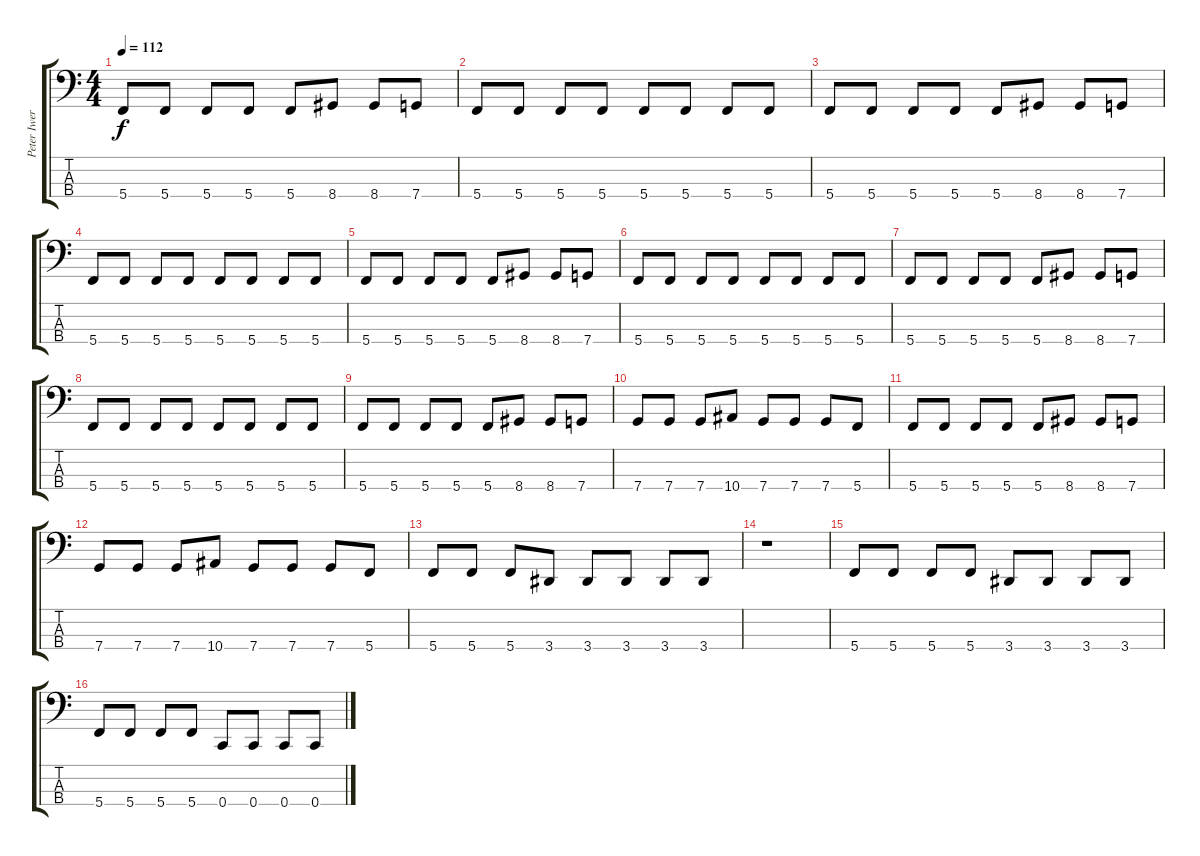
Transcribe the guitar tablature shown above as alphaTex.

\track ("Peter Iwers" "Peter Iwer") {instrument electricbassfinger}
\staff {score tabs}
\tuning (Eb2 Bb1 F1 C1) {hide}
\ts (4 4)
\tempo 112
\clef f4
\ks c
5.4.8{dy f} 5.4.8 5.4.8 5.4.8 5.4.8 8.4.8 8.4.8 7.4.8 |
5.4.8 5.4.8 5.4.8 5.4.8 5.4.8 5.4.8 5.4.8 5.4.8 |
5.4.8 5.4.8 5.4.8 5.4.8 5.4.8 8.4.8 8.4.8 7.4.8 |
5.4.8 5.4.8 5.4.8 5.4.8 5.4.8 5.4.8 5.4.8 5.4.8 |
5.4.8 5.4.8 5.4.8 5.4.8 5.4.8 8.4.8 8.4.8 7.4.8 |
5.4.8 5.4.8 5.4.8 5.4.8 5.4.8 5.4.8 5.4.8 5.4.8 |
5.4.8 5.4.8 5.4.8 5.4.8 5.4.8 8.4.8 8.4.8 7.4.8 |
5.4.8 5.4.8 5.4.8 5.4.8 5.4.8 5.4.8 5.4.8 5.4.8 |
5.4.8 5.4.8 5.4.8 5.4.8 5.4.8 8.4.8 8.4.8 7.4.8 |
7.4.8 7.4.8 7.4.8 10.4.8 7.4.8 7.4.8 7.4.8 5.4.8 |
5.4.8 5.4.8 5.4.8 5.4.8 5.4.8 8.4.8 8.4.8 7.4.8 |
7.4.8 7.4.8 7.4.8 10.4.8 7.4.8 7.4.8 7.4.8 5.4.8 |
5.4.8 5.4.8 5.4.8 3.4.8 3.4.8 3.4.8 3.4.8 3.4.8 |
r.1 |
5.4.8 5.4.8 5.4.8 5.4.8 3.4.8 3.4.8 3.4.8 3.4.8 |
5.4.8 5.4.8 5.4.8 5.4.8 0.4.8 0.4.8 0.4.8 0.4.8
